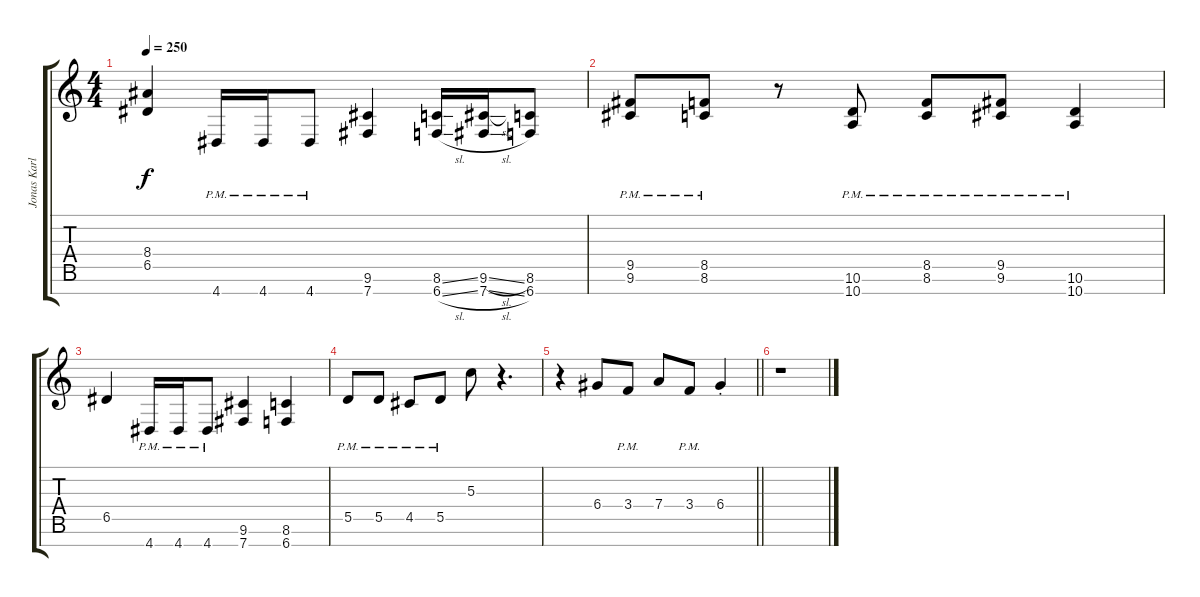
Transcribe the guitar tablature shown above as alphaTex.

\track ("Jonas Karlsson" "Jonas Karl") {instrument distortionguitar}
\staff {score tabs}
\tuning (E4 B3 G3 D3 A2 E2 B1) {hide}
\ts (4 4)
\tempo 250
\clef g2
\ks c
(8.4 6.5).4{dy f} 4.7{pm}.16 4.7{pm}.16 4.7{pm}.8 (9.6 7.7).4 (8.6{ss} 6.7{sl}).16 (9.6{sl} 7.7{sl}).16 (8.6 6.7).8 |
(9.5{pm} 9.6{pm}).8 (8.5{pm} 8.6{pm}).8 r.8 (10.6{pm} 10.7{pm}).8 (8.5{pm} 8.6{pm}).8 (9.5{pm} 9.6{pm}).8 (10.6{pm} 10.7{pm}).4 |
6.5.4 4.7{pm}.16 4.7{pm}.16 4.7{pm}.8 (9.6 7.7).4 (8.6 6.7).4 |
5.5{pm}.8 5.5{pm}.8 4.5{pm}.8 5.5{pm}.8 5.3.8 r.4{d} |
\barLineRight lightlight
r.4 6.4.8 3.4{pm}.8 7.4.8 3.4{pm}.8 6.4{st}.4 |
r.1
